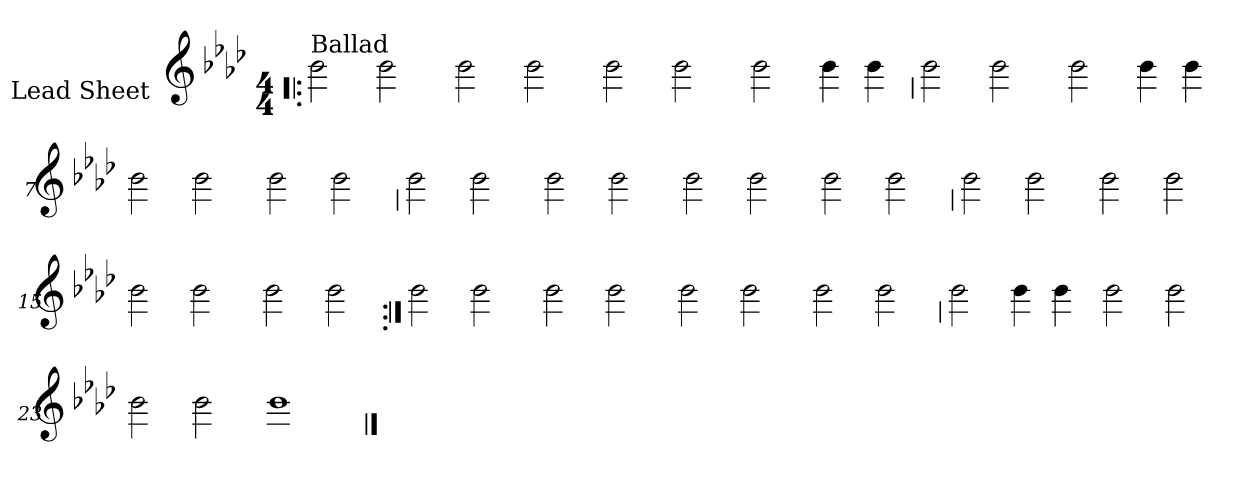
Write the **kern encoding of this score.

**kern
*part1
*staff1
*I"Lead Sheet
*stria0
*clefG2
*k[b-e-a-d-]
*A-:
*M4/4
=1!|:
!LO:TX:a:t=Ballad
2b-
2b-
=2-
2b-
2b-
=3-
2b-
2b-
=4-
2b-
4b-
4b-
!!LO:LB:g=z
=5
2b-
2b-
=6-
2b-
4b-
4b-
=7-
2b-
2b-
=8-
2b-
2b-
!!LO:LB:g=z
=9
2b-
2b-
=10-
2b-
2b-
=11-
2b-
2b-
=12-
2b-
2b-
!!LO:LB:g=z
=13
2b-
2b-
=14-
2b-
2b-
=15-
2b-
2b-
=16-
2b-
2b-
!!LO:LB:g=z
=17:|!
2b-
2b-
=18-
2b-
2b-
=19-
2b-
2b-
=20-
2b-
2b-
!!LO:LB:g=z
=21
2b-
4b-
4b-
=22-
2b-
2b-
=23-
2b-
2b-
=24-
1b-
==
*-
